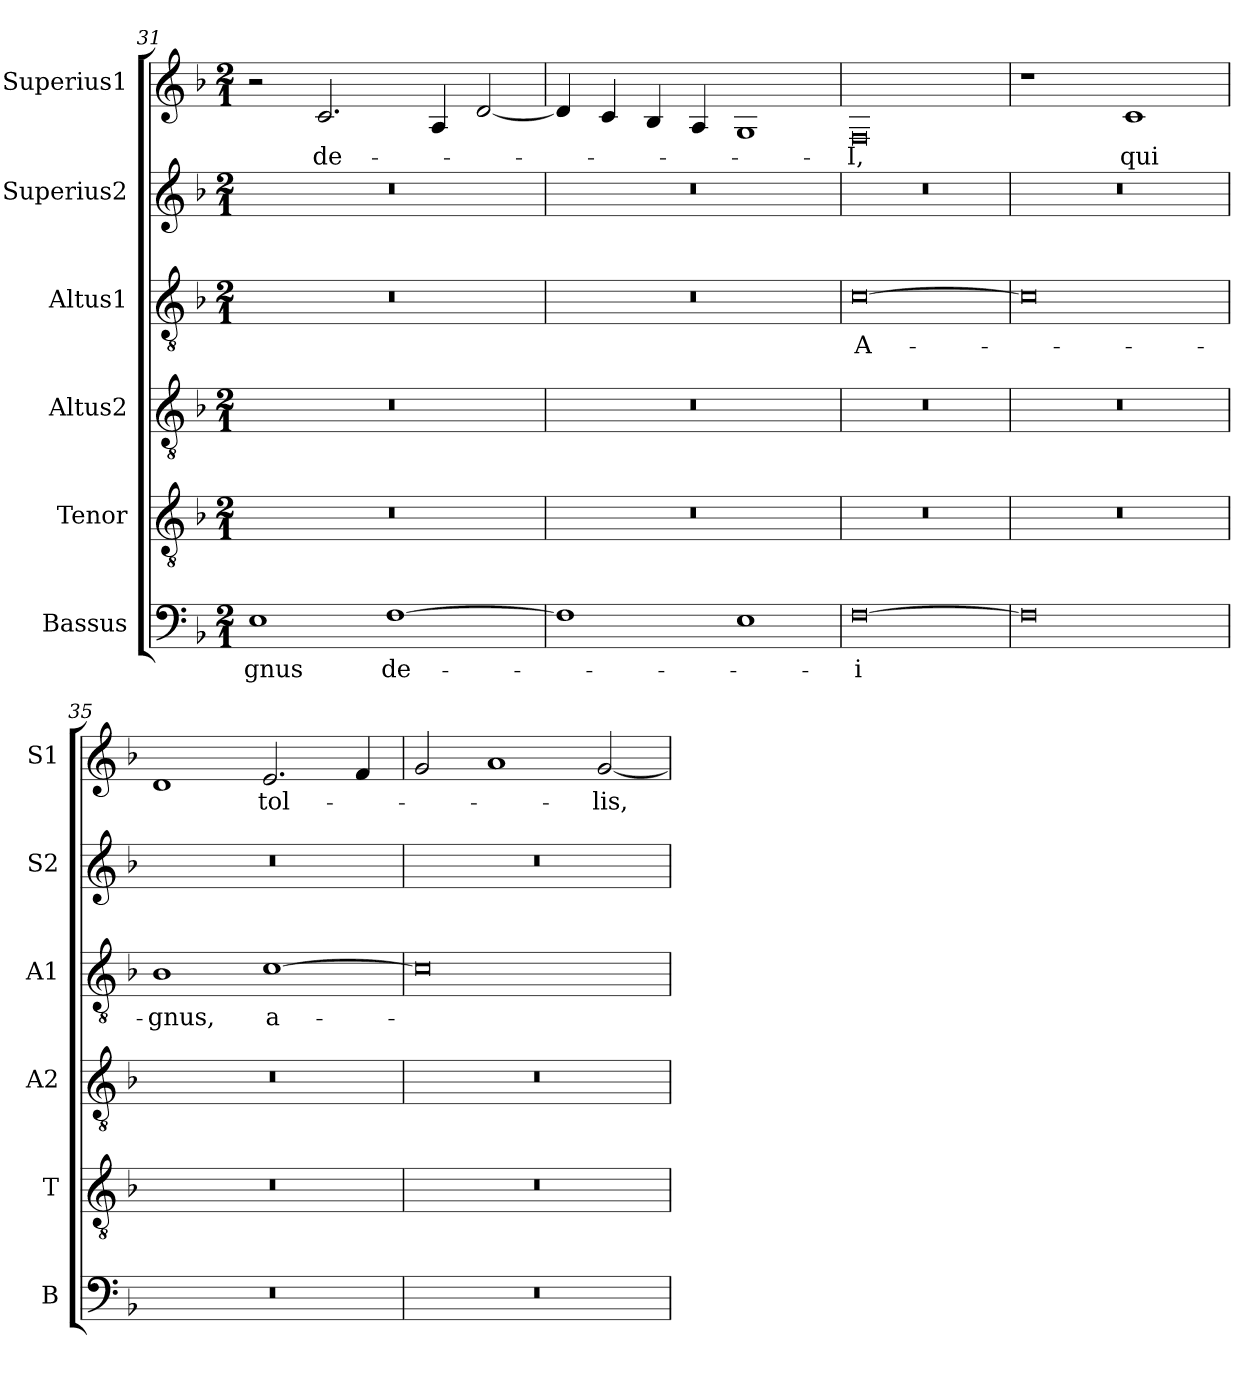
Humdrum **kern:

**kern	**text	**kern	**kern	**kern	**text	**kern	**kern	**text
*part6	*part6	*part5	*part4	*part3	*part3	*part2	*part1	*part1
*staff6	*staff6	*staff5	*staff4	*staff3	*staff3	*staff2	*staff1	*staff1
*I"Bassus	*	*I"Tenor	*I"Altus2	*I"Altus1	*	*I"Superius2	*I"Superius1	*
*I'B	*	*I'T	*I'A2	*I'A1	*	*I'S2	*I'S1	*
*clefF4	*	*clefGv2	*clefGv2	*clefGv2	*	*clefG2	*clefG2	*
*k[b-]	*	*k[b-]	*k[b-]	*k[b-]	*	*k[b-]	*k[b-]	*
*M2/1	*	*M2/1	*M2/1	*M2/1	*	*M2/1	*M2/1	*
=31	=31	=31	=31	=31	=31	=31	=31	=31
1E	-gnus	0r	0r	0r	.	0r	2r	.
.	.	.	.	.	.	.	2.c/	de-
[1F	de-	.	.	.	.	.	.	.
.	.	.	.	.	.	.	4A/	.
.	.	.	.	.	.	.	[2d/	.
=32	=32	=32	=32	=32	=32	=32	=32	=32
1F]	.	0r	0r	0r	.	0r	4d/]	.
.	.	.	.	.	.	.	4c/	.
.	.	.	.	.	.	.	4B-/	.
.	.	.	.	.	.	.	4A/	.
1E	.	.	.	.	.	.	1G	.
=33	=33	=33	=33	=33	=33	=33	=33	=33
[0F	-i	0r	0r	[0c	A-	0r	0F	-I,
=34	=34	=34	=34	=34	=34	=34	=34	=34
0F]	.	0r	0r	0c]	.	0r	1r	.
.	.	.	.	.	.	.	1c	qui
=35	=35	=35	=35	=35	=35	=35	=35	=35
0r	.	0r	0r	1B-	-gnus,	0r	1d	.
.	.	.	.	[1c	a-	.	2.e/	tol-
.	.	.	.	.	.	.	4f/	.
=36	=36	=36	=36	=36	=36	=36	=36	=36
0r	.	0r	0r	0c]	.	0r	2g/	.
.	.	.	.	.	.	.	1a	.
.	.	.	.	.	.	.	[2g/	-lis,
=	=	=	=	=	=	=	=	=
*-	*-	*-	*-	*-	*-	*-	*-	*-
